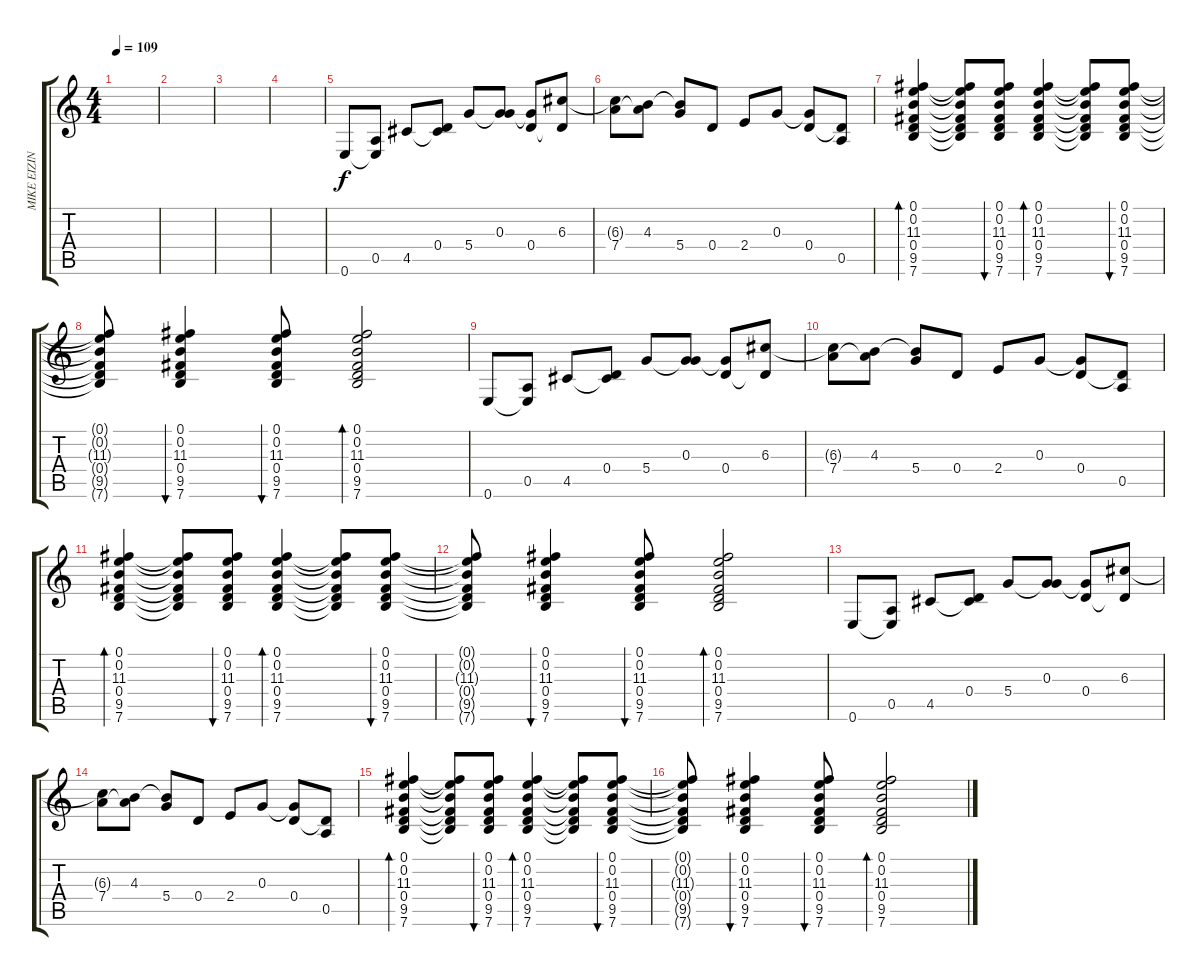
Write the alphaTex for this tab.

\track ("MIKE EIZINGER" "MIKE EIZIN") {instrument acousticguitarsteel}
\staff {score tabs}
\tuning (E4 B3 G3 D3 A2 E2) {hide}
\ts (4 4)
\tempo 109
\clef g2
\ks c
|
|
|
|
0.6.8 (0.5 0.6{t}).8 4.5.8 (0.4 4.5{t}).8 5.4.8 (0.3 5.4{t}).8 (0.3{t} 0.4).8 (6.3 0.4{t}).8 |
(6.3{t} 7.4).8 (4.3 7.4{t}).8 (4.3{t} 5.4).8 0.4.8 2.4.8 0.3.8 (0.3{t} 0.4).8 (0.4{t} 0.5).8 |
(0.1 0.2 11.3 0.4 9.5 7.6).4{bd 240} (0.1{t} 0.2{t} 11.3{t} 0.4{t} 9.5{t} 7.6{t}).8 (0.1 0.2 11.3 0.4 9.5 7.6).8{bu 120} (0.1 0.2 11.3 0.4 9.5 7.6).4{bd 60} (0.1{t} 0.2{t} 11.3{t} 0.4{t} 9.5{t} 7.6{t}).8 (0.1 0.2 11.3 0.4 9.5 7.6).8{bu 60} |
(0.1{t} 0.2{t} 11.3{t} 0.4{t} 9.5{t} 7.6{t}).8 (0.1 0.2 11.3 0.4 9.5 7.6).4{bu 60} (0.1 0.2 11.3 0.4 9.5 7.6).8{bu 60} (0.1 0.2 11.3 0.4 9.5 7.6).2{bd 120} |
0.6.8 (0.5 0.6{t}).8 4.5.8 (0.4 4.5{t}).8 5.4.8 (0.3 5.4{t}).8 (0.3{t} 0.4).8 (6.3 0.4{t}).8 |
(6.3{t} 7.4).8 (4.3 7.4{t}).8 (4.3{t} 5.4).8 0.4.8 2.4.8 0.3.8 (0.3{t} 0.4).8 (0.4{t} 0.5).8 |
(0.1 0.2 11.3 0.4 9.5 7.6).4{bd 240} (0.1{t} 0.2{t} 11.3{t} 0.4{t} 9.5{t} 7.6{t}).8 (0.1 0.2 11.3 0.4 9.5 7.6).8{bu 120} (0.1 0.2 11.3 0.4 9.5 7.6).4{bd 60} (0.1{t} 0.2{t} 11.3{t} 0.4{t} 9.5{t} 7.6{t}).8 (0.1 0.2 11.3 0.4 9.5 7.6).8{bu 60} |
(0.1{t} 0.2{t} 11.3{t} 0.4{t} 9.5{t} 7.6{t}).8 (0.1 0.2 11.3 0.4 9.5 7.6).4{bu 60} (0.1 0.2 11.3 0.4 9.5 7.6).8{bu 60} (0.1 0.2 11.3 0.4 9.5 7.6).2{bd 120} |
0.6.8 (0.5 0.6{t}).8 4.5.8 (0.4 4.5{t}).8 5.4.8 (0.3 5.4{t}).8 (0.3{t} 0.4).8 (6.3 0.4{t}).8 |
(6.3{t} 7.4).8 (4.3 7.4{t}).8 (4.3{t} 5.4).8 0.4.8 2.4.8 0.3.8 (0.3{t} 0.4).8 (0.4{t} 0.5).8 |
(0.1 0.2 11.3 0.4 9.5 7.6).4{bd 240} (0.1{t} 0.2{t} 11.3{t} 0.4{t} 9.5{t} 7.6{t}).8 (0.1 0.2 11.3 0.4 9.5 7.6).8{bu 120} (0.1 0.2 11.3 0.4 9.5 7.6).4{bd 60} (0.1{t} 0.2{t} 11.3{t} 0.4{t} 9.5{t} 7.6{t}).8 (0.1 0.2 11.3 0.4 9.5 7.6).8{bu 60} |
(0.1{t} 0.2{t} 11.3{t} 0.4{t} 9.5{t} 7.6{t}).8 (0.1 0.2 11.3 0.4 9.5 7.6).4{bu 60} (0.1 0.2 11.3 0.4 9.5 7.6).8{bu 60} (0.1 0.2 11.3 0.4 9.5 7.6).2{bd 120}
